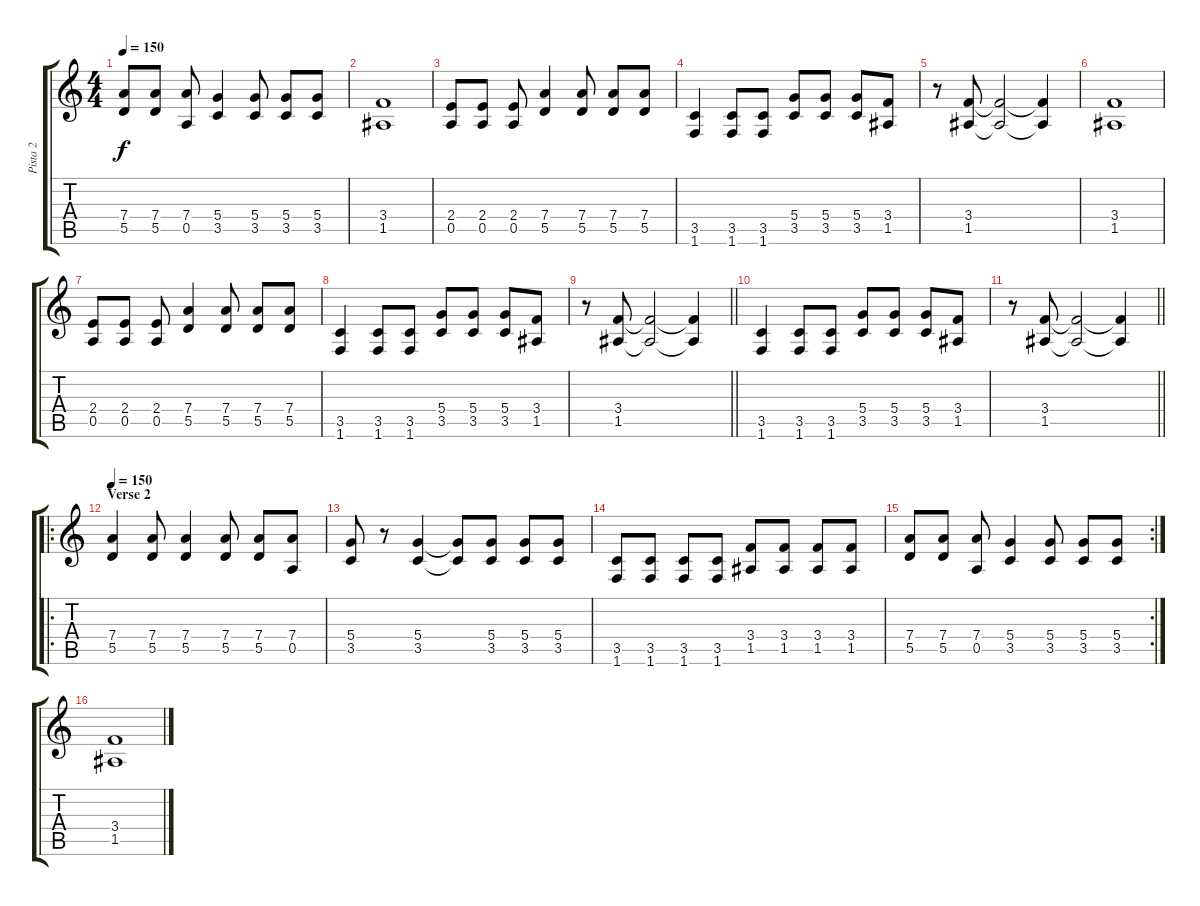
\track ("Pista 2" "Pista 2") {instrument overdrivenguitar}
\staff {score tabs}
\tuning (E4 B3 G3 D3 A2 E2) {hide}
\ts (4 4)
\tempo 150
\clef g2
\ks c
(7.4 5.5).8{dy f} (7.4 5.5).8 (7.4 0.5).8 (5.4 3.5).4 (5.4 3.5).8 (5.4 3.5).8 (5.4 3.5).8 |
(3.4 1.5).1 |
(2.4 0.5).8 (2.4 0.5).8 (2.4 0.5).8 (7.4 5.5).4 (7.4 5.5).8 (7.4 5.5).8 (7.4 5.5).8 |
(3.5 1.6).4 (3.5 1.6).8 (3.5 1.6).8 (5.4 3.5).8 (5.4 3.5).8 (5.4 3.5).8 (3.4 1.5).8 |
r.8 (3.4 1.5).8 (3.4{t} 1.5{t}).2 (3.4{t} 1.5{t}).4 |
(3.4 1.5).1 |
(2.4 0.5).8 (2.4 0.5).8 (2.4 0.5).8 (7.4 5.5).4 (7.4 5.5).8 (7.4 5.5).8 (7.4 5.5).8 |
(3.5 1.6).4 (3.5 1.6).8 (3.5 1.6).8 (5.4 3.5).8 (5.4 3.5).8 (5.4 3.5).8 (3.4 1.5).8 |
\barLineRight lightlight
r.8 (3.4 1.5).8 (3.4{t} 1.5{t}).2 (3.4{t} 1.5{t}).4 |
(3.5 1.6).4 (3.5 1.6).8 (3.5 1.6).8 (5.4 3.5).8 (5.4 3.5).8 (5.4 3.5).8 (3.4 1.5).8 |
\barLineRight lightlight
r.8 (3.4 1.5).8 (3.4{t} 1.5{t}).2 (3.4{t} 1.5{t}).4 |
\ro
\section ("" "Verse 2")
\tempo 150
(7.4 5.5).4 (7.4 5.5).8 (7.4 5.5).4 (7.4 5.5).8 (7.4 5.5).8 (7.4 0.5).8 |
(5.4 3.5).8 r.8 (5.4 3.5).4 (5.4{t} 3.5{t}).8 (5.4 3.5).8 (5.4 3.5).8 (5.4 3.5).8 |
(3.5 1.6).8 (3.5 1.6).8 (3.5 1.6).8 (3.5 1.6).8 (3.4 1.5).8 (3.4 1.5).8 (3.4 1.5).8 (3.4 1.5).8 |
\rc 2
(7.4 5.5).8 (7.4 5.5).8 (7.4 0.5).8 (5.4 3.5).4 (5.4 3.5).8 (5.4 3.5).8 (5.4 3.5).8 |
(3.4 1.5).1
